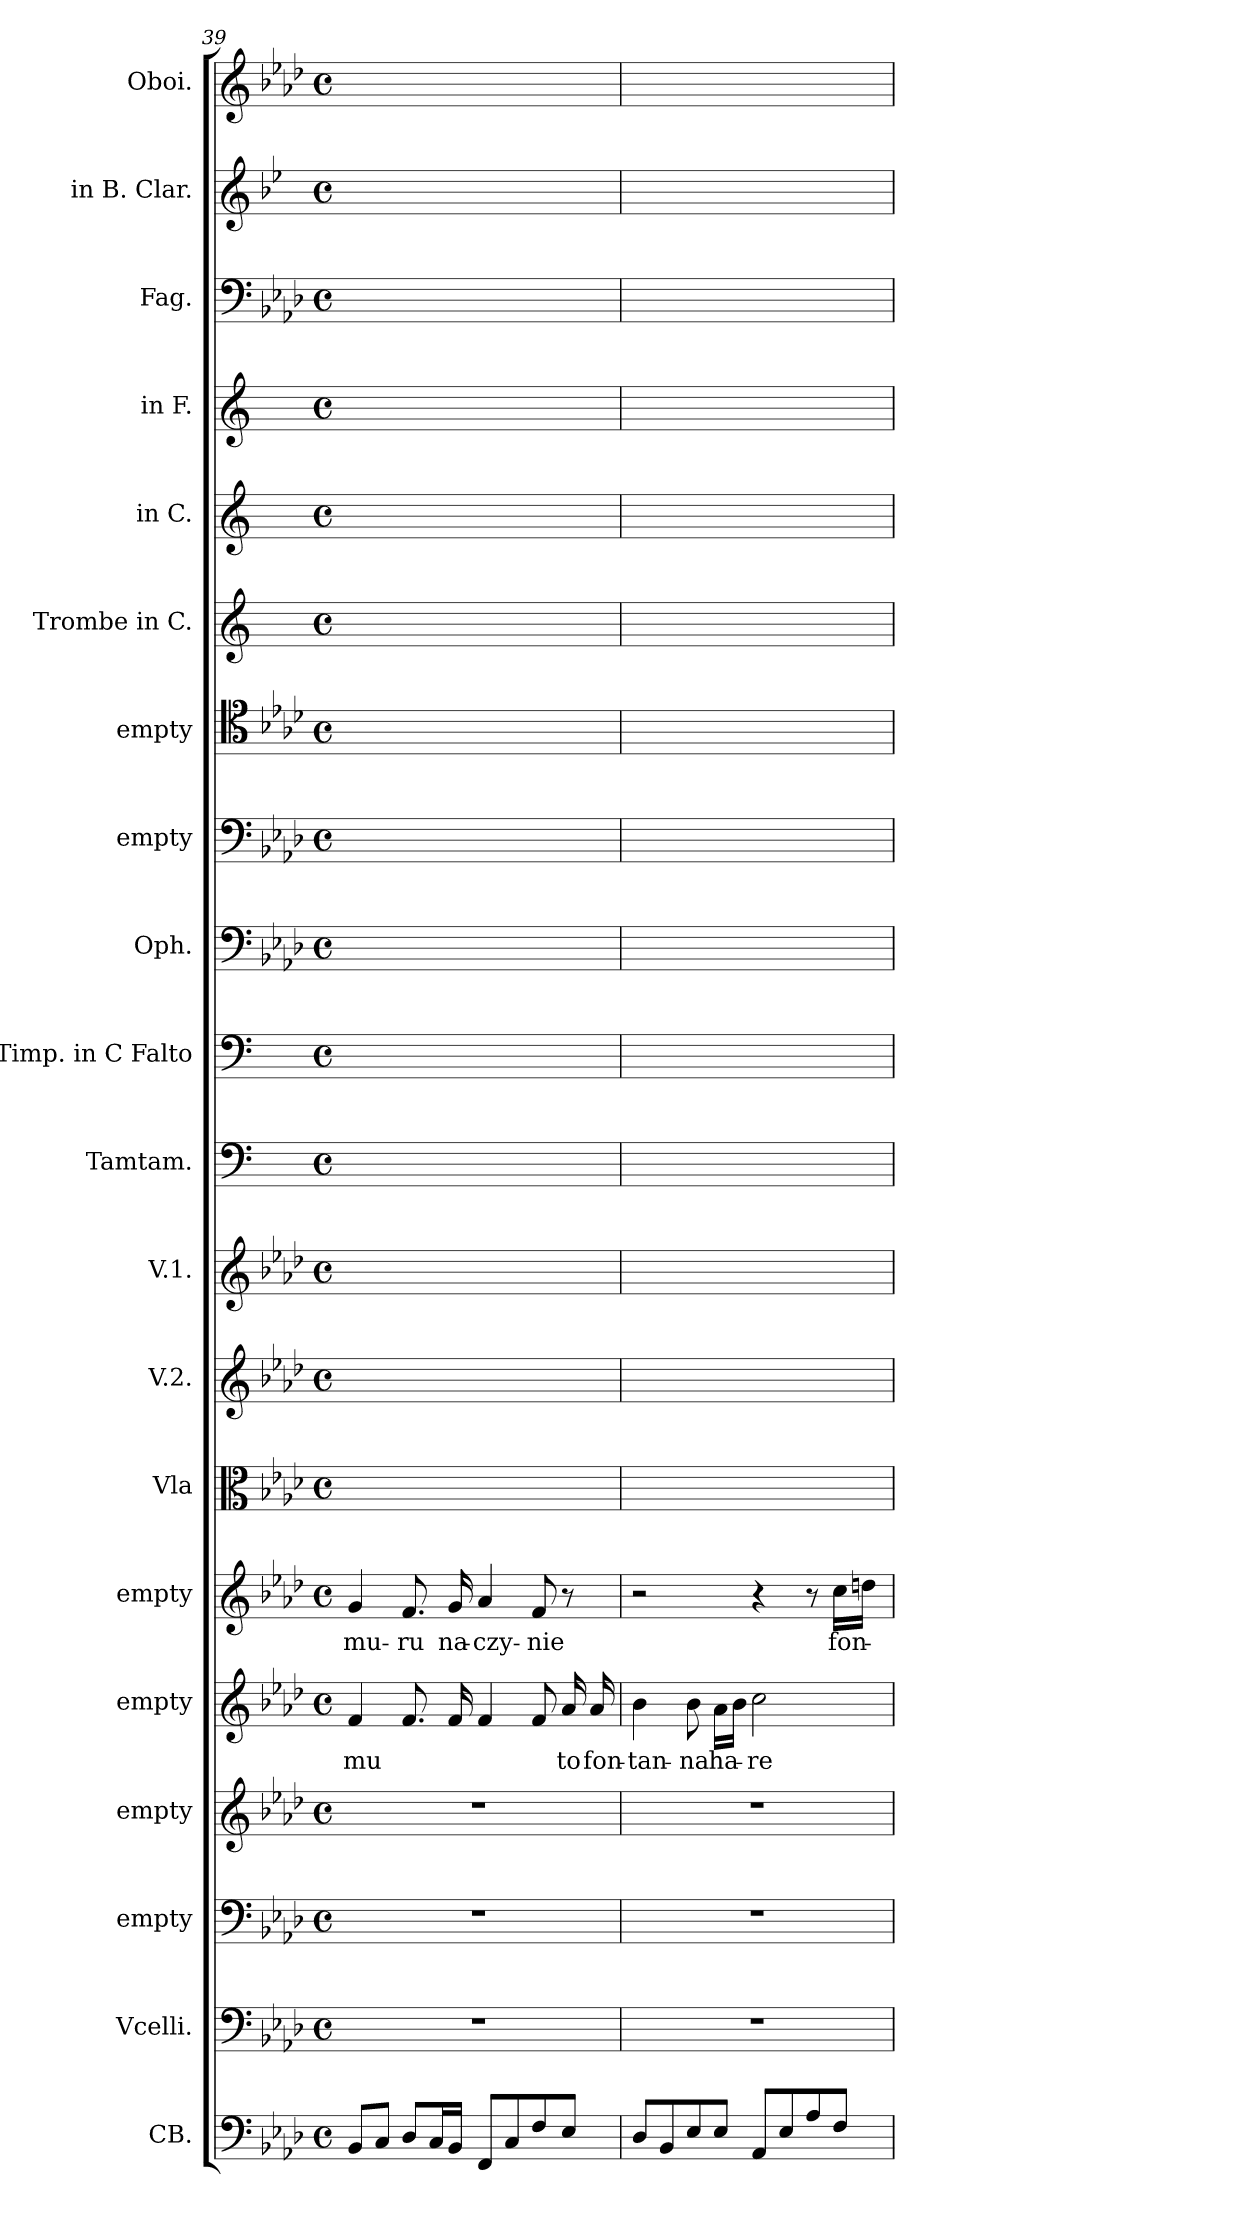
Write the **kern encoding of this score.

**kern	**kern	**kern	**kern	**kern	**text	**kern	**text	**kern	**kern	**kern	**kern	**kern	**kern	**kern	**kern	**kern	**kern	**kern	**kern	**kern	**kern
*part20	*part19	*part18	*part17	*part16	*part16	*part15	*part15	*part14	*part13	*part12	*part11	*part10	*part9	*part8	*part7	*part6	*part5	*part4	*part3	*part2	*part1
*staff20	*staff19	*staff18	*staff17	*staff16	*staff16	*staff15	*staff15	*staff14	*staff13	*staff12	*staff11	*staff10	*staff9	*staff8	*staff7	*staff6	*staff5	*staff4	*staff3	*staff2	*staff1
*I"CB.	*I"Vcelli.	*I"empty	*I"empty	*I"empty	*	*I"empty	*	*I"Vla	*I"V.2.	*I"V.1.	*I"Tamtam.	*I"Timp. in C Falto	*I"Oph.	*I"empty	*I"empty	*I"Trombe in C.	*I"in C.	*I"in F.	*I"Fag.	*I"in B. Clar.	*I"Oboi.
*I'Cb	*	*	*	*	*	*	*	*I'Vla	*I'V	*I'V	*	*I'Timp	*	*	*	*	*	*	*	*	*I'Ob
*clefF4	*clefF4	*clefF4	*clefG2	*clefG2	*	*clefG2	*	*clefC3	*clefG2	*clefG2	*clefF4	*clefF4	*clefF4	*clefF4	*clefC4	*clefG2	*clefG2	*clefG2	*clefF4	*clefG2	*clefG2
*	*	*	*ITrd8c12	*	*	*	*	*	*	*	*	*	*	*	*	*	*	*ITrd4c7	*	*ITrd1c2	*
*k[b-e-a-d-]	*k[b-e-a-d-]	*k[b-e-a-d-]	*k[b-e-a-d-]	*k[b-e-a-d-]	*	*k[b-e-a-d-]	*	*k[b-e-a-d-]	*k[b-e-a-d-]	*k[b-e-a-d-]	*k[]	*k[]	*k[b-e-a-d-]	*k[b-e-a-d-]	*k[b-e-a-d-]	*k[]	*k[]	*k[b-]	*k[b-e-a-d-]	*k[b-e-a-d-]	*k[b-e-a-d-]
*f:	*f:	*f:	*f:	*f:	*	*f:	*	*f:	*f:	*f:	*	*	*f:	*f:	*f:	*	*	*	*f:	*f:	*f:
*M4/4	*M4/4	*M4/4	*M4/4	*M4/4	*	*M4/4	*	*M4/4	*M4/4	*M4/4	*M4/4	*M4/4	*M4/4	*M4/4	*M4/4	*M4/4	*M4/4	*M4/4	*M4/4	*M4/4	*M4/4
*met(c)	*met(c)	*met(c)	*met(c)	*met(c)	*	*met(c)	*	*met(c)	*met(c)	*met(c)	*met(c)	*met(c)	*met(c)	*met(c)	*met(c)	*met(c)	*met(c)	*met(c)	*met(c)	*met(c)	*met(c)
=39	=39	=39	=39	=39	=39	=39	=39	=39	=39	=39	=39	=39	=39	=39	=39	=39	=39	=39	=39	=39	=39
8BB-/L	1r	1r	1r	4f/	-mu	4g/	-mu-	4F/yy	4d-/yy	4g/yy	1ryy	1ryy	1ryy	1ryy	1ryy	1ryy	1ryy	1ryy	4FFyy/ 4Fyy/	1ryy	1ryy
8C/J	.	.	.	.	.	.	.	.	.	.	.	.	.	.	.	.	.	.	.	.	.
8D-/L	.	.	.	8.f/	.	8.f/	-ru	8.F/Lyy	8.B-/Lyy	8.f/Lyy	.	.	.	.	.	.	.	.	4ryy	.	.
16C/L	.	.	.	.	.	.	.	.	.	.	.	.	.	.	.	.	.	.	.	.	.
16BB-/JJ	.	.	.	16f/	.	16g/	na-	16F/Jkyy	16d-/Jkyy	16g/Jkyy	.	.	.	.	.	.	.	.	.	.	.
8FF/L	.	.	.	4f/	.	4a-/	-czy-	4F/yy	4f/yy	4a-/yy	.	.	.	.	.	.	.	.	2ryy	.	.
8C/	.	.	.	.	.	.	.	.	.	.	.	.	.	.	.	.	.	.	.	.	.
8F/	.	.	.	8f/	.	8f/	-nie	8c'/Lyy	8f/Lyy	8a-/Lyy	.	.	.	.	.	.	.	.	.	.	.
8E-/J	.	.	.	16a-/	to	8r	.	8c'/Jyy	8a-/Jyy	8a-/Jyy	.	.	.	.	.	.	.	.	.	.	.
.	.	.	.	16a-/	fon-	.	.	.	.	.	.	.	.	.	.	.	.	.	.	.	.
=40	=40	=40	=40	=40	=40	=40	=40	=40	=40	=40	=40	=40	=40	=40	=40	=40	=40	=40	=40	=40	=40
*	*	*	*	*	*	*	*	*	*	*	*	*	*	*	*	*	*	*	*^	*	*
8D-/L	1r	1r	1r	4b-\	-tan-	2r	.	4f\yy	4a-/yy	4b-\yy	1ryy	1ryy	1ryy	1ryy	1ryy	1ryy	1ryy	1ryy	2ryy	2ryy	1ryy	1ryy
8BB-/	.	.	.	.	.	.	.	.	.	.	.	.	.	.	.	.	.	.	.	.	.	.
8E-/	.	.	.	8b-\	-na	.	.	8e-\Lyy	8g/Lyy	8b-\Lyy	.	.	.	.	.	.	.	.	.	.	.	.
8E-/J	.	.	.	16a-\LL	ha-	.	.	8e-\Jyy	16f/Lyy	16a-\Lyy	.	.	.	.	.	.	.	.	.	.	.	.
.	.	.	.	16b-\JJ	.	.	.	.	16g/JJyy	16b-\JJyy	.	.	.	.	.	.	.	.	.	.	.	.
8AA-/L	.	.	.	2cc\	-re-	4r	.	4e-\yy	[4a-/yy	4cc\yy	.	.	.	.	.	.	.	.	4ryy	4.ryy	.	.
8E-/	.	.	.	.	.	.	.	.	.	.	.	.	.	.	.	.	.	.	.	.	.	.
8A-/	.	.	.	.	.	8r	.	8e-\Lyy	8a-/Lyy]	8cc\yy	.	.	.	.	.	.	.	.	8ryy	.	.	.
8F/J	.	.	.	.	.	16cc\LL	fon-	8f\Jyy	8a-/Jyy	16cc\LLyy	.	.	.	.	.	.	.	.	16.c/LLyy	8A-\yy	.	.
.	.	.	.	.	.	16ddn\JJ	.	.	.	16ccn\JJyy	.	.	.	.	.	.	.	.	.	.	.	.
.	.	.	.	.	.	.	.	.	.	.	.	.	.	.	.	.	.	.	32dn/JJkyy	.	.	.
*	*	*	*	*	*	*	*	*	*	*	*	*	*	*	*	*	*	*	*v	*v	*	*
=	=	=	=	=	=	=	=	=	=	=	=	=	=	=	=	=	=	=	=	=	=
*-	*-	*-	*-	*-	*-	*-	*-	*-	*-	*-	*-	*-	*-	*-	*-	*-	*-	*-	*-	*-	*-
